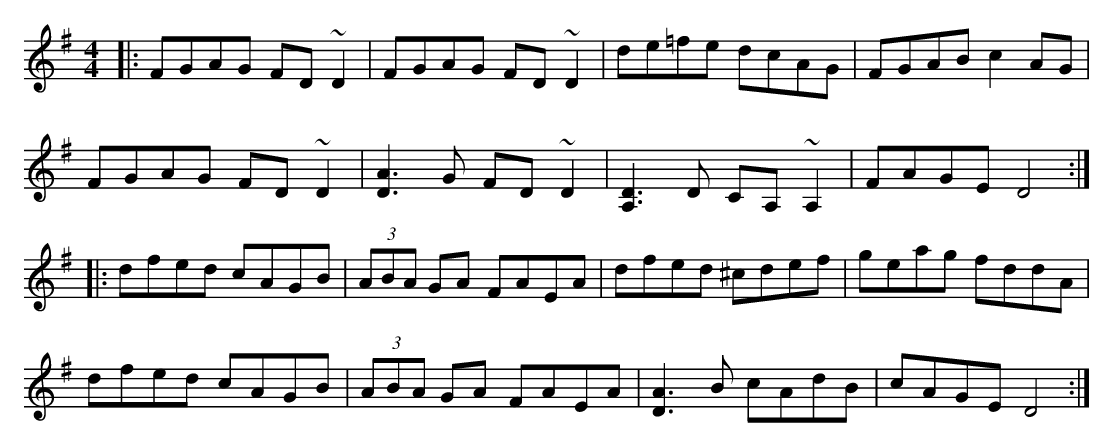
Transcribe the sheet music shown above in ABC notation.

X:1
M:4/4
K:Dmix
|:FGAG FD~D2|FGAG FD~D2|de=fe dcAG|FGAB c2AG|
FGAG FD~D2|[A3D3] G FD~D2|[D3A,3] D CA,~A,2|FAGE D4:|
|:dfed cAGB|(3ABA GA FAEA|dfed ^cdef|geag fddA|
dfed cAGB|(3ABA GA FAEA|[D3A3] B cAdB|cAGE D4:|
